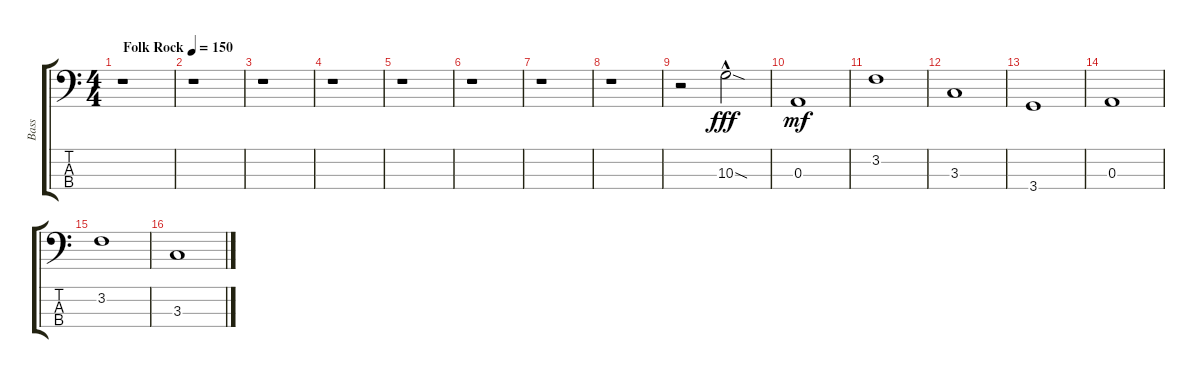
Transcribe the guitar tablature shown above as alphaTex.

\track ("Bass" "Bass") {instrument electricbassfinger}
\staff {score tabs}
\tuning (G2 D2 A1 E1) {hide}
\ts (4 4)
\tempo (150 "Folk Rock")
\clef f4
\ks c
r.1{dy fff volume 16 balance 8 instrument electricbassfinger} |
r.1 |
r.1 |
r.1 |
r.1 |
r.1 |
r.1 |
r.1 |
r.2 10.3{sod hac}.2 |
0.3.1{dy mf} |
3.2.1 |
3.3.1 |
3.4.1 |
0.3.1 |
3.2.1 |
3.3.1
